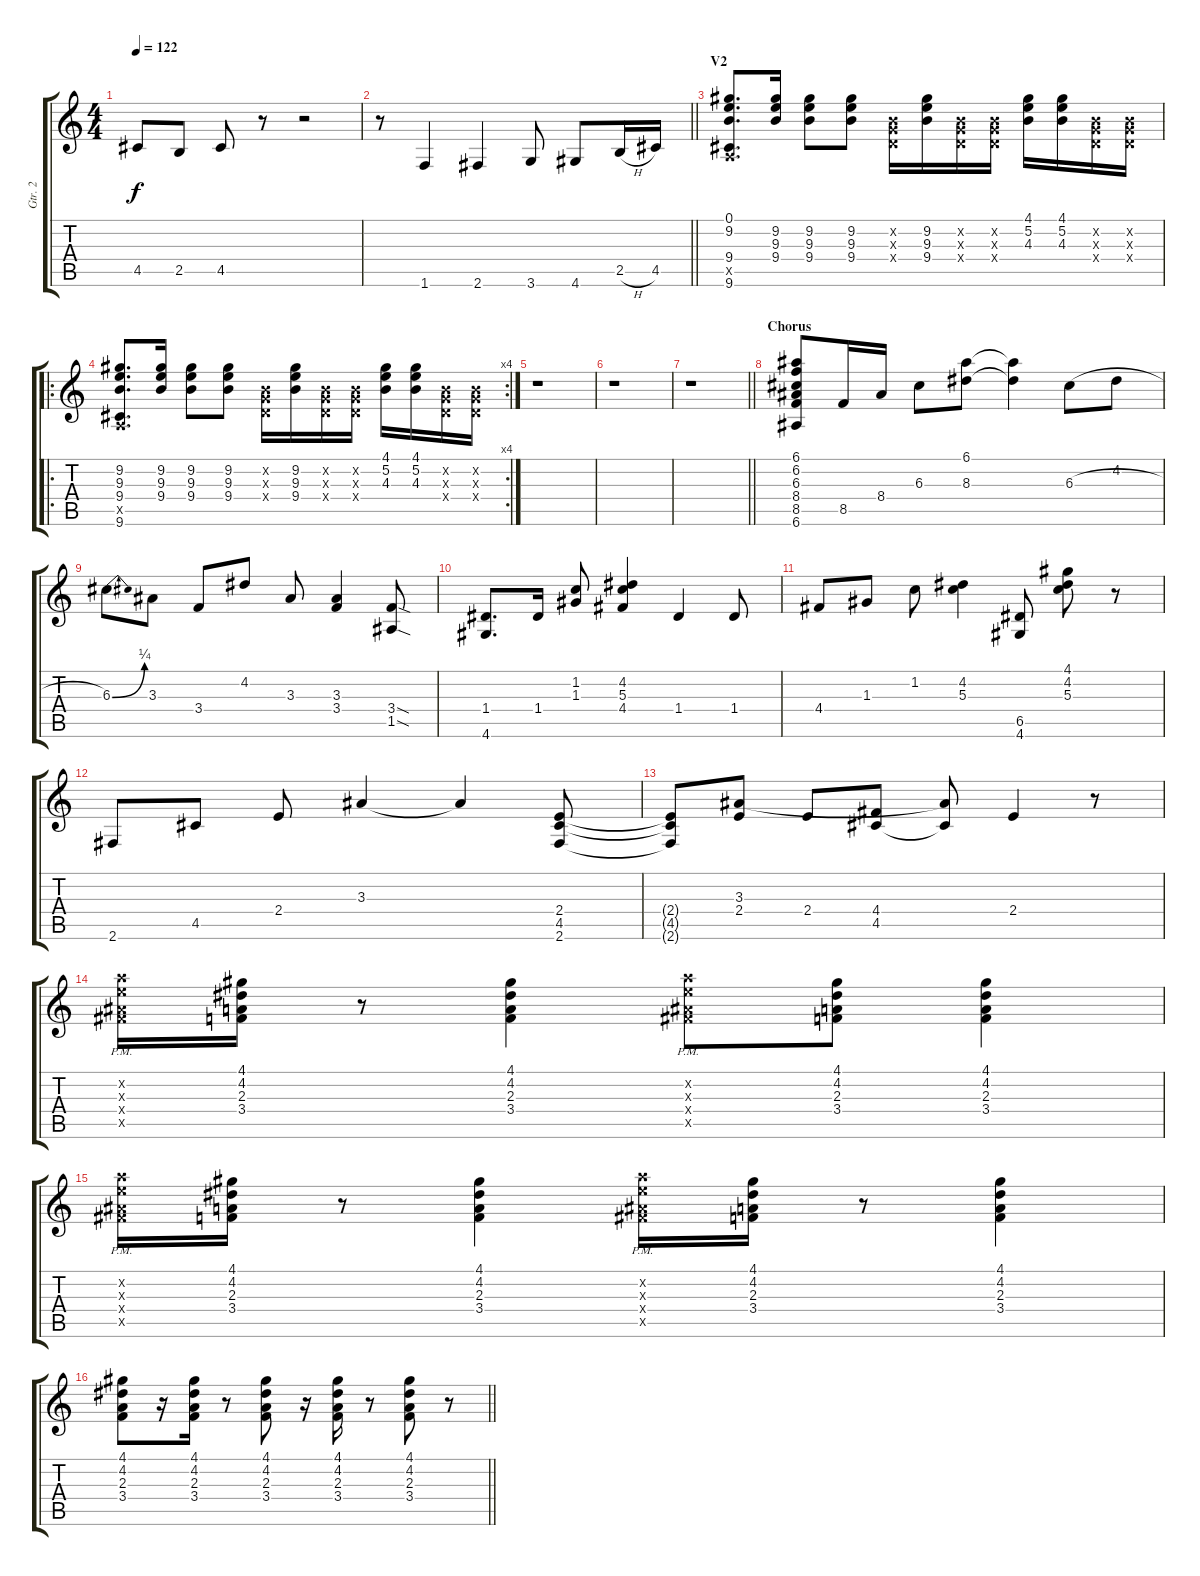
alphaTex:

\track ("Gtr. 2" "Gtr. 2") {instrument electricguitarjazz}
\staff {score tabs}
\tuning (E4 B3 G3 D3 A2 E2) {hide}
\ts (4 4)
\tempo 122
\clef g2
\ks c
4.5.8{dy f} 2.5.8 4.5.8 r.8 r.2 |
\barLineRight lightlight
r.8 1.6.4 2.6.4 3.6.8 4.6.8 2.5{h}.16 4.5.16 |
\section ("" "V2")
(0.1 9.2 9.4 0.5{x} 9.6).8{d} (9.2 9.3 9.4).16 (9.2 9.3 9.4).8 (9.2 9.3 9.4).8 (0.2{x} 0.3{x} 0.4{x}).16 (9.2 9.3 9.4).16 (0.2{x} 0.3{x} 0.4{x}).16 (0.2{x} 0.3{x} 0.4{x}).16 (4.1 5.2 4.3).16 (4.1 5.2 4.3).16 (0.2{x} 0.3{x} 0.4{x}).16 (0.2{x} 0.3{x} 0.4{x}).16 |
\ro
\rc 4
(9.2 9.3 9.4 0.5{x} 9.6).8{d} (9.2 9.3 9.4).16 (9.2 9.3 9.4).8 (9.2 9.3 9.4).8 (0.2{x} 0.3{x} 0.4{x}).16 (9.2 9.3 9.4).16 (0.2{x} 0.3{x} 0.4{x}).16 (0.2{x} 0.3{x} 0.4{x}).16 (4.1 5.2 4.3).16 (4.1 5.2 4.3).16 (0.2{x} 0.3{x} 0.4{x}).16 (0.2{x} 0.3{x} 0.4{x}).16 |
r.1 |
r.1 |
\barLineRight lightlight
r.1 |
\section ("" "Chorus")
(6.1 6.2 6.3 8.4 8.5 6.6).8 8.5.16 8.4.16 6.3.8 (6.1 8.3).8 (6.1{t} 8.3{t}).4 6.3{h}.8 4.2.8 |
6.3{be (bend 0 0 60 1)}.8 3.3.8 3.4.8 4.2.8 3.3.8 (3.3 3.4).4 (3.4{sod} 1.5{sod}).8 |
(1.4 4.6).8{d} 1.4.16 (1.2 1.3).8 (4.2 5.3 4.4).4 1.4.4 1.4.8 |
4.4.8 1.3.8 1.2.8 (4.2 5.3).4 (6.5 4.6).8 (4.1 4.2 5.3).8 r.8 |
2.6.8 4.5.8 2.4.8 3.3.4 3.3{t}.4 (2.4 4.5 2.6).8 |
(2.4{t} 4.5{t} 2.6{t}).8 (3.3 2.4).8 2.4.8 (4.4 4.5).8 (3.3{t} 4.5{t}).8 2.4.4 r.8 |
(10.2{pm x} 9.3{pm x} 8.4{pm x} 9.5{pm x}).16 (4.1 4.2 2.3 3.4).16 r.8 (4.1 4.2 2.3 3.4).4 (10.2{pm x} 9.3{pm x} 8.4{pm x} 9.5{pm x}).8 (4.1 4.2 2.3 3.4).8 (4.1 4.2 2.3 3.4).4 |
(10.2{pm x} 9.3{pm x} 8.4{pm x} 9.5{pm x}).16 (4.1 4.2 2.3 3.4).16 r.8 (4.1 4.2 2.3 3.4).4 (10.2{pm x} 9.3{pm x} 8.4{pm x} 9.5{pm x}).16 (4.1 4.2 2.3 3.4).16 r.8 (4.1 4.2 2.3 3.4).4 |
\barLineRight lightlight
(4.1 4.2 2.3 3.4).8 r.16 (4.1 4.2 2.3 3.4).16 r.8 (4.1 4.2 2.3 3.4).8 r.16 (4.1 4.2 2.3 3.4).16 r.8 (4.1 4.2 2.3 3.4).8 r.8
